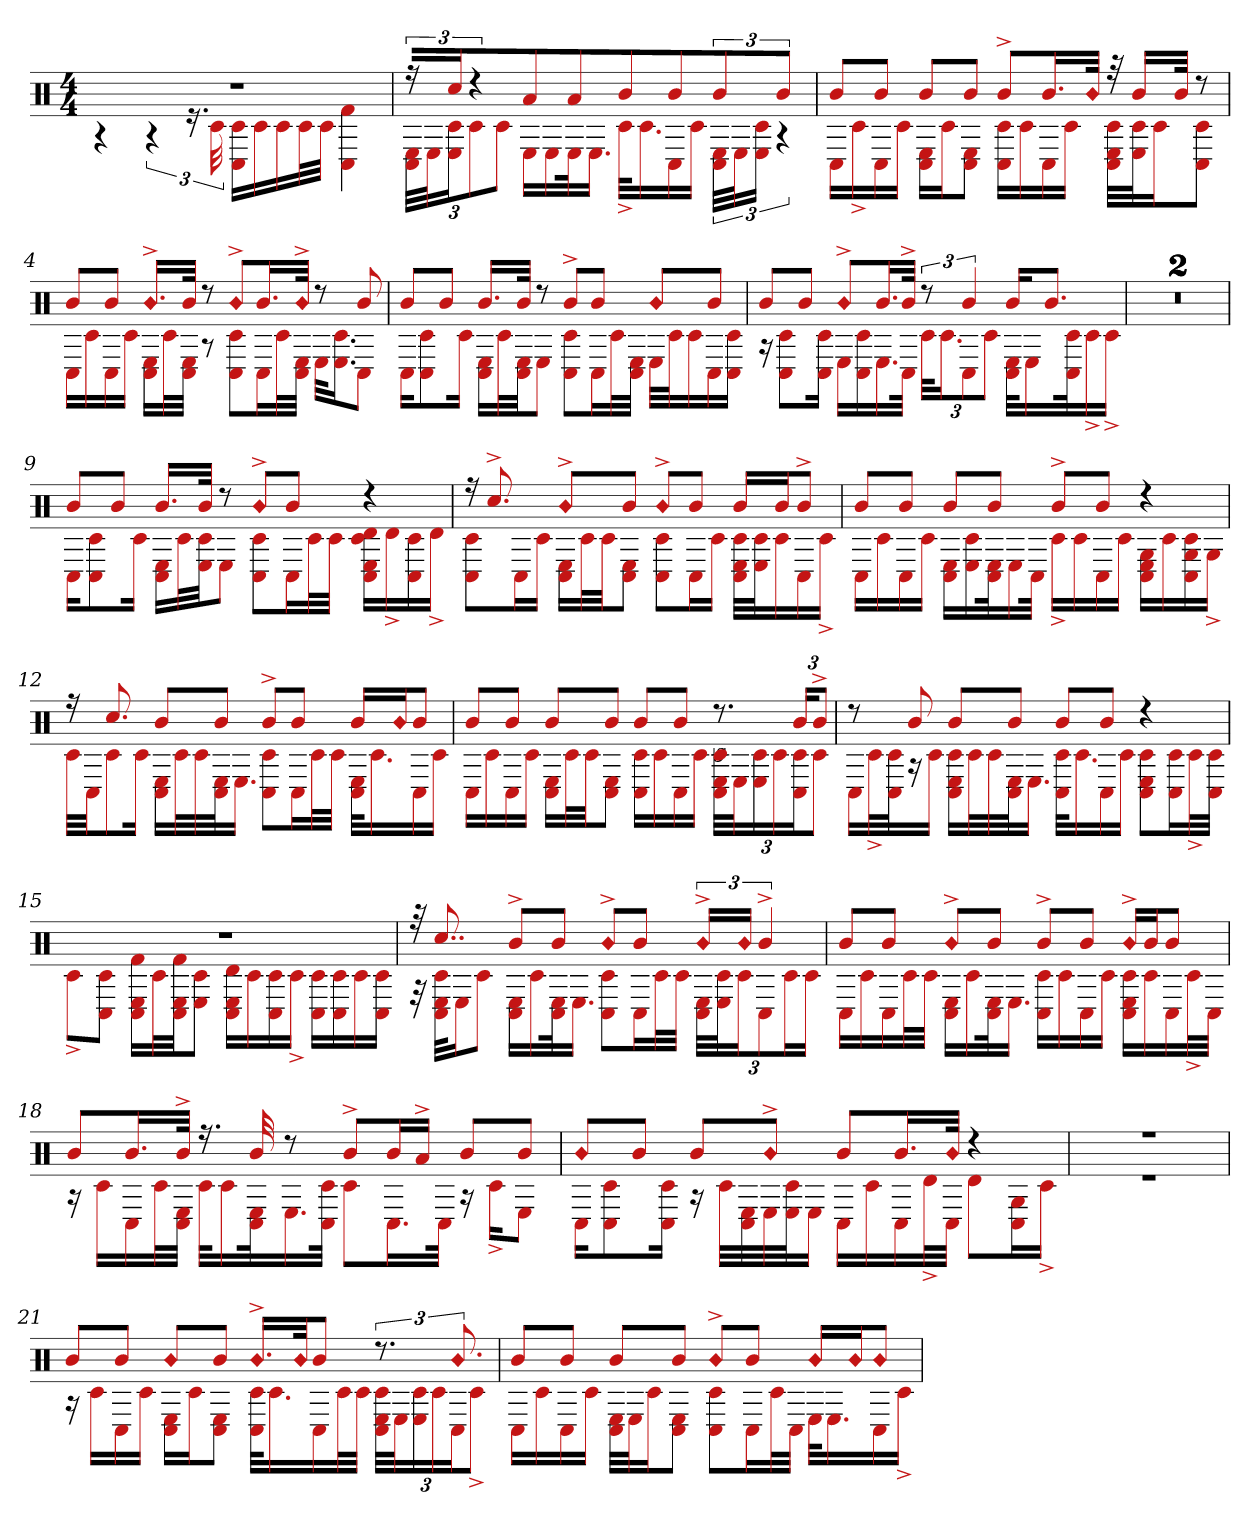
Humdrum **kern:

**kern
*part1
*staff1
*clefX
*k[]
*M4/4
=1
*^
1r	4r
.	6r
.	24.r
.	48c#
.	16C# 16c#LL
.	16c#
.	16c#
.	32c#L
.	32c#JJJ
.	4C# 4f#
=2	=2
24r	48C# 48ELLL
.	48EJ
24cc#	24E 24c#J
6r	12c#
.	12c#J
8aL	16ELL
.	16E
8aJ	32Ek
.	16.EJJ
8bL	32c#^KLL
.	16.c#
8bJ	16C#
.	16c#JJ
12bJ	48C# 48ELLL
.	48EJ
.	24E 24c#JJ
6b	6r
=3	=3
8bL	16C#LL
.	16c#^
8bJ	16C#
.	16c#JJ
8bL	16C# 16ELL
.	16c#J
8bJ	8C# 8EJ
8b^L	16C# 16c#LL
.	16c#
16.bL	16C#
.	16c#JJ
!LO:N:head=diamond	!
32bJJk	.
32r	32E 32c# 32C#LLL
16bLL	32E 32c#J
.	16c#J
32bJJk	.
8r	8C# 8c#J
=4	=4
8bL	16C#LL
.	16c#
8bJ	16C#
.	16c#JJ
!LO:N:head=diamond	!
16.b^LL	16E 16C#LL
.	32c#L
32bJJk	32C# 32EJJJ
8r	8r
!LO:N:head=diamond	!
8b^L	8C# 8c#L
16.bL	16C#L
.	32c#L
!LO:N:head=diamond	!
32b^JJk	32C# 32EJJJ
8r	32EKLL
.	16.E 16.c#J
8b	8C#J
=5	=5
8bL	16C#KL
.	8c# 8C#
8bJ	.
.	16c#Jk
16.bLL	16C# 16ELL
.	32c#L
32bJJk	32C# 32EJJ
8r	8EJ
8b^L	8C# 8c#L
8bJ	16C#L
.	32c#L
.	32E 32C#JJJ
!LO:N:head=diamond	!
8bL	32ELLL
.	32c#J
.	16c#
8bJ	16C#
.	16c# 16C#JJ
=6	=6
8bL	16r
.	8c# 8C#L
8bJ	.
.	16c# 16C#Jk
!LO:N:head=diamond	!
8b^L	16ELL
.	16c# 16C#
16.bL	16.E
32b^JJk	32C#JJk
12r	48c#KLL
.	24.c#J
6b	12C#
.	12c#J
16bKL	32C# 32EKLL
.	16E
8.bJ	.
.	32c# 32C#k
.	16c#^
.	16c#^JJ
=7	=7
1r	1r
=8	=8
1r	1r
=9	=9
8bL	16C#KL
.	8c# 8C#
8bJ	.
.	16c#Jk
16.bLL	16C# 16ELL
.	32c#L
32bJJk	32c# 32EJJ
8r	8EJ
!LO:N:head=diamond	!
8b^L	8C# 8c#L
8bJ	16C#L
.	32c#L
.	32c#JJJ
4r	16d 16C# 16E 16c#LL
.	16d^
.	16c# 16C#
.	16d^JJ
=10	=10
16r	8c# 8C#L
8.cc#^	.
.	16C#L
.	16c#JJ
!LO:N:head=diamond	!
8b^L	16E 16C#LL
.	32c#L
.	32c#JJ
8bJ	8C# 8EJ
!LO:N:head=diamond	!
8b^L	8C# 8c#L
8bJ	16C#L
.	16c#JJ
16bLL	32C# 32c# 32ELLL
.	32E 32c#J
16bJ	16c#
8b^J	16C#
.	16c#^JJ
=11	=11
8bL	16C#LL
.	16c#
8bJ	16C#
.	16c#JJ
8bL	16C# 16ELL
.	16E 16c#
8bJ	32C# 32Ek
.	16E
.	32C#JJk
8b^L	16c#^LL
.	16c#
8bJ	16C#
.	16c#JJ
4r	16C# 16G 16ELL
.	16c#
.	16c# 16G 16C#
.	16G^JJ
=12	=12
16r	32c#LLL
.	32C#JJ
8.cc#	8c#
.	16c#Jk
8bL	16E 16C#LL
.	32c#L
.	32c#
8bJ	32C# 32EJ
.	16.EJJ
8b^L	8C# 8c#L
8bJ	16C#L
.	32c#L
.	32c#JJJ
16bLL	32C# 32EKLL
.	16.c#
!LO:N:head=diamond	!
16bJ	.
8bJ	16C#
.	16c#JJ
=13	=13
8bL	16C#LL
.	16c#
8bJ	16C#
.	16c#JJ
8bL	16E 16C#LL
.	32c#L
.	32c#JJ
8bJ	8C# 8EJ
8bL	16C# 16c#LL
.	16c#
8bJ	16C#
.	16c#JJ
12.r	48c# 48C# 48ELLL
.	48EJ
.	24E 24c#
.	24c#
24bKL	24C# 24c#J
12b^J	12c#J
=14	=14
8r	16C#LL
.	32c#^L
.	32c# 32C#J
8b	16r
.	16c#JJ
8bL	16C# 16E 16c#LL
.	32c#L
.	32c#
8bJ	32C# 32EJ
.	16.EJJ
8bL	32C# 32c#KLL
.	16.c#
8bJ	16C#
.	16c#JJ
4r	8C# 8E 8c#L
.	16C# 16c#L
.	32c#^L
.	32C# 32c#JJJ
=15	=15
1r	8c#^L
.	8C# 8c#J
.	16C# 16f# 16ELL
.	32c#L
.	32C# 32f# 32EJJ
.	8E 8c#J
.	16C# 16d 16ELL
.	16c#
.	16C# 16c#
.	16c#^JJ
.	16c# 16C#LL
.	16c# 16C#
.	16c#
.	16c# 16C#JJ
=16	=16
32r	32r
8..cc#	32c# 32E 32C#KLL
.	16EJ
.	8c#J
8b^L	16E 16C#LL
.	16c#
8bJ	32E 32C#k
.	16.EJJ
!LO:N:head=diamond	!
8b^L	8C# 8c#L
8bJ	16C#L
.	32c#L
.	32c#JJJ
!LO:N:head=diamond	!
24b^LL	48E 48C#LLL
.	48c# 48EJ
!LO:N:head=diamond	!
24bJJ	24c#J
6b^	12C#
.	24c#L
.	24c#JJ
=17	=17
8bL	16C#LL
.	16c#
8bJ	16C#
.	32c#L
.	32c#JJJ
!LO:N:head=diamond	!
8b^L	16C# 16ELL
.	16c#
8bJ	32E 32C#k
.	16.EJJ
8b^L	16C# 16c#LL
.	16c#
8bJ	16C#
.	16c#JJ
!LO:N:head=diamond	!
16b^LL	16E 16C# 16c#LL
16bJ	16c#
8bJ	16C#
.	32c#^L
.	32C#JJJ
=18	=18
8bL	16r
.	16c#LL
16.bL	16C#
.	32c#L
32b^JJk	32C# 32EJJJ
16.r	32c#KLL
.	16c#
32b	32C# 32Ek
8r	16.E
.	32C# 32c#JJk
8b^L	8c#L
16bL	16.C#L
16a^JJ	.
.	32C#JJk
8bL	16r
.	16c#^KL
8bJ	8EJ
=19	=19
!LO:N:head=diamond	!
8bL	16C#KL
.	8c# 8C#
8bJ	.
.	16c# 16C#Jk
8bL	16r
.	32c#LLL
.	32C# 32E
!LO:N:head=diamond	!
8b^J	32E
.	32E 32c#J
.	16EJJ
8bL	16C#LL
.	16c#
16.bL	16C#
.	32d^L
!LO:N:head=diamond	!
32bJJk	32C#JJJ
4r	8dL
.	16C# 16GL
.	16c#^JJ
=20	=20
1r	1r
=21	=21
8bL	16r
.	16c#LL
8bJ	16C#
.	16c#JJ
!LO:N:head=diamond	!
8bL	16E 16C#LL
.	16c#J
8bJ	8C# 8EJ
!LO:N:head=diamond	!
16.b^LL	32C# 32c#KLL
.	16.c#
!LO:N:head=diamond	!
32bJk	.
8bJ	16C#
.	32c#L
.	32c#JJJ
12.r	48c# 48C# 48ELLL
.	48EJ
.	24E 24c#
.	24c#
!LO:N:head=diamond	!
12.b	24C#J
.	12c#^J
=22	=22
8bL	16C#LL
.	16c#
8bJ	16C#
.	16c#JJ
8bL	32E 32C#LLL
.	32EJ
.	16c#J
8bJ	8E 8C#J
!LO:N:head=diamond	!
8b^L	8C# 8c#L
8bJ	16C#L
.	32c#L
.	32C#JJJ
!LO:N:head=diamond	!
16bLL	32EKLL
.	16.E
!LO:N:head=diamond	!
16bJ	.
!LO:N:head=diamond	!
8bJ	16C#
.	16c#^JJ
*v	*v
=
*-
